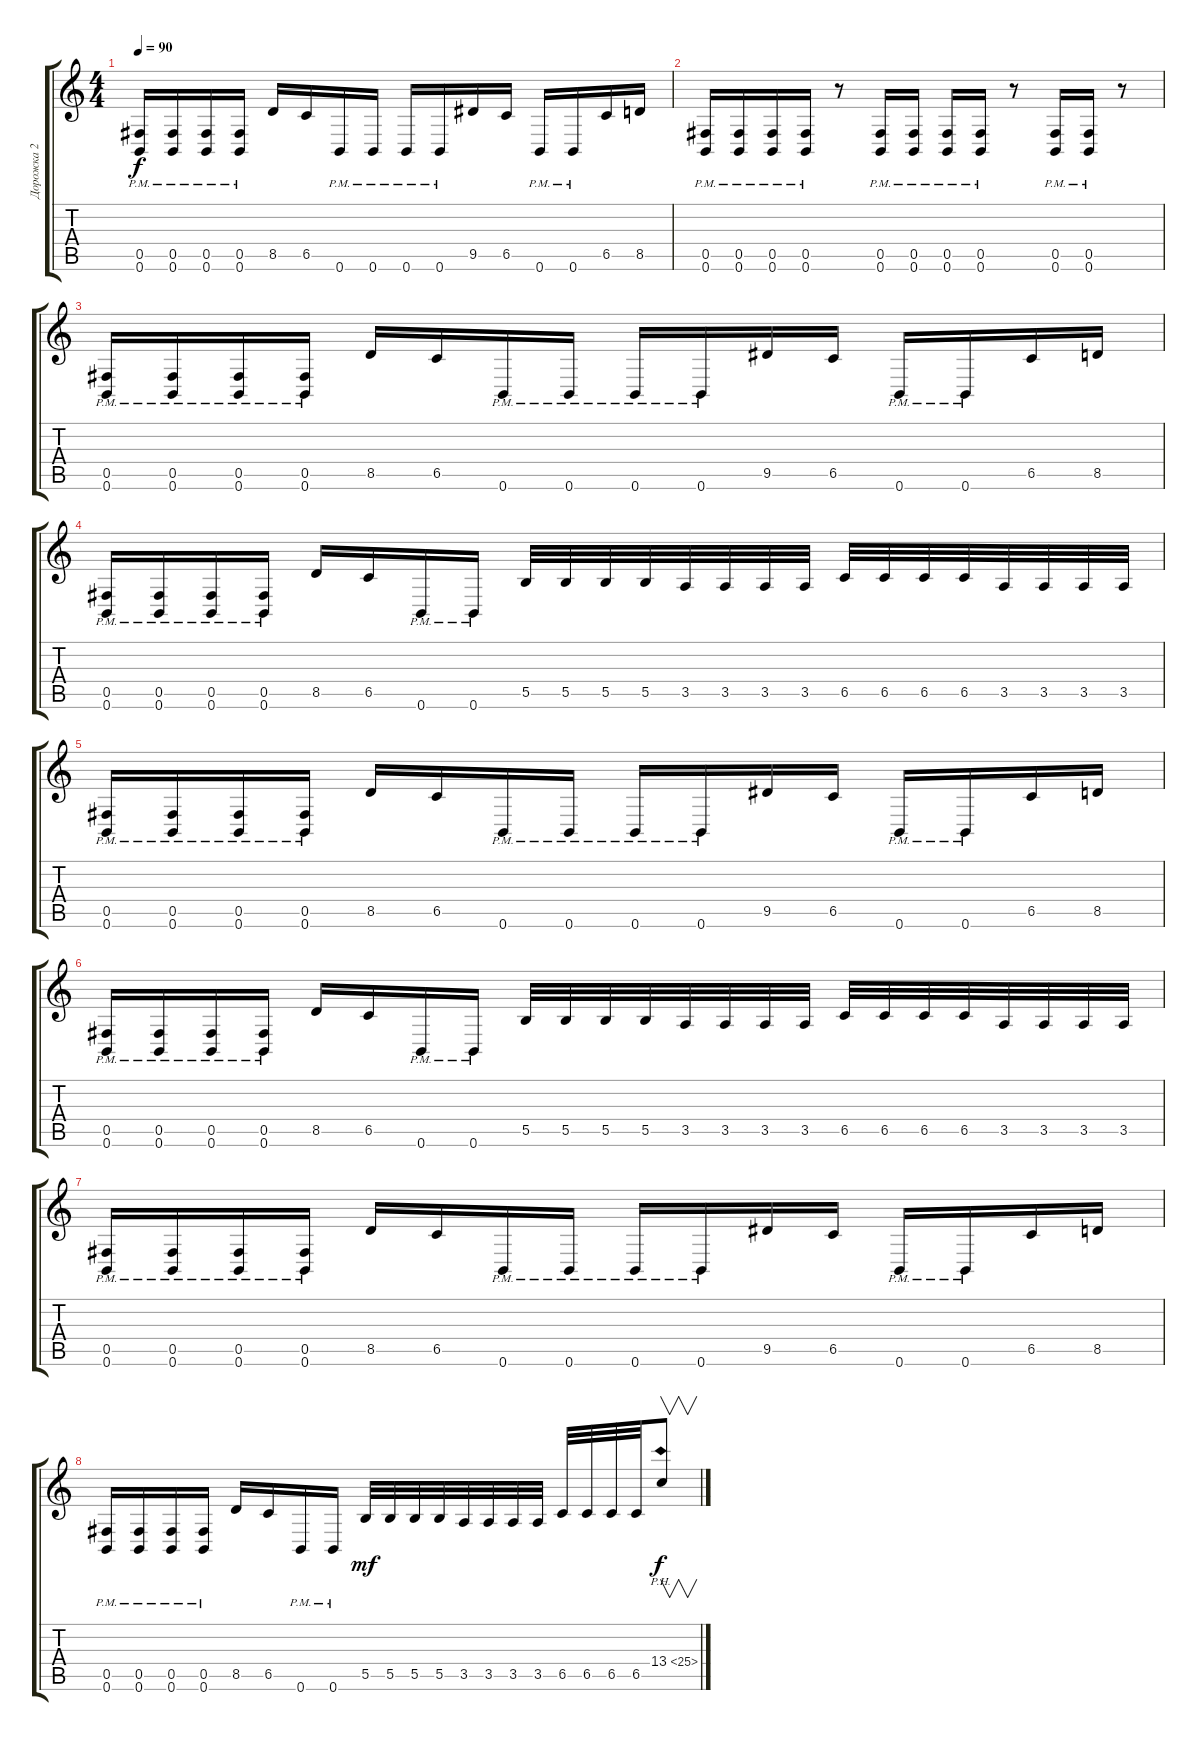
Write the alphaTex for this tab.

\track ("Дорожка 2" "Дорожка 2") {instrument distortionguitar}
\staff {score tabs}
\tuning (Db4 Ab3 E3 B2 Gb2 B1) {hide}
\ts (4 4)
\tempo 90
\clef g2
\ks c
(0.5{pm} 0.6{pm}).16{dy f} (0.5{pm} 0.6{pm}).16 (0.5{pm} 0.6{pm}).16 (0.5{pm} 0.6{pm}).16 8.5.16 6.5.16 0.6{pm}.16 0.6{pm}.16 0.6{pm}.16 0.6{pm}.16 9.5.16 6.5.16 0.6{pm}.16 0.6{pm}.16 6.5.16 8.5.16 |
(0.5{pm} 0.6{pm}).16 (0.5{pm} 0.6{pm}).16 (0.5{pm} 0.6{pm}).16 (0.5{pm} 0.6{pm}).16 r.8 (0.5{pm} 0.6{pm}).16 (0.5{pm} 0.6{pm}).16 (0.5{pm} 0.6{pm}).16 (0.5{pm} 0.6{pm}).16 r.8 (0.5{pm} 0.6{pm}).16 (0.5{pm} 0.6{pm}).16 r.8 |
(0.5{pm} 0.6{pm}).16 (0.5{pm} 0.6{pm}).16 (0.5{pm} 0.6{pm}).16 (0.5{pm} 0.6{pm}).16 8.5.16 6.5.16 0.6{pm}.16 0.6{pm}.16 0.6{pm}.16 0.6{pm}.16 9.5.16 6.5.16 0.6{pm}.16 0.6{pm}.16 6.5.16 8.5.16 |
(0.5{pm} 0.6{pm}).16 (0.5{pm} 0.6{pm}).16 (0.5{pm} 0.6{pm}).16 (0.5{pm} 0.6{pm}).16 8.5.16 6.5.16 0.6{pm}.16 0.6{pm}.16 5.5.32 5.5.32 5.5.32 5.5.32 3.5.32 3.5.32 3.5.32 3.5.32 6.5.32 6.5.32 6.5.32 6.5.32 3.5.32 3.5.32 3.5.32 3.5.32 |
(0.5{pm} 0.6{pm}).16 (0.5{pm} 0.6{pm}).16 (0.5{pm} 0.6{pm}).16 (0.5{pm} 0.6{pm}).16 8.5.16 6.5.16 0.6{pm}.16 0.6{pm}.16 0.6{pm}.16 0.6{pm}.16 9.5.16 6.5.16 0.6{pm}.16 0.6{pm}.16 6.5.16 8.5.16 |
(0.5{pm} 0.6{pm}).16 (0.5{pm} 0.6{pm}).16 (0.5{pm} 0.6{pm}).16 (0.5{pm} 0.6{pm}).16 8.5.16 6.5.16 0.6{pm}.16 0.6{pm}.16 5.5.32 5.5.32 5.5.32 5.5.32 3.5.32 3.5.32 3.5.32 3.5.32 6.5.32 6.5.32 6.5.32 6.5.32 3.5.32 3.5.32 3.5.32 3.5.32 |
(0.5{pm} 0.6{pm}).16 (0.5{pm} 0.6{pm}).16 (0.5{pm} 0.6{pm}).16 (0.5{pm} 0.6{pm}).16 8.5.16 6.5.16 0.6{pm}.16 0.6{pm}.16 0.6{pm}.16 0.6{pm}.16 9.5.16 6.5.16 0.6{pm}.16 0.6{pm}.16 6.5.16 8.5.16 |
(0.5{pm} 0.6{pm}).16 (0.5{pm} 0.6{pm}).16 (0.5{pm} 0.6{pm}).16 (0.5{pm} 0.6{pm}).16 8.5.16 6.5.16 0.6{pm}.16 0.6{pm}.16 5.5.32{dy mf} 5.5.32 5.5.32 5.5.32 3.5.32 3.5.32 3.5.32 3.5.32 6.5.32 6.5.32 6.5.32 6.5.32 13.4{ph 12}.8{v dy f}
